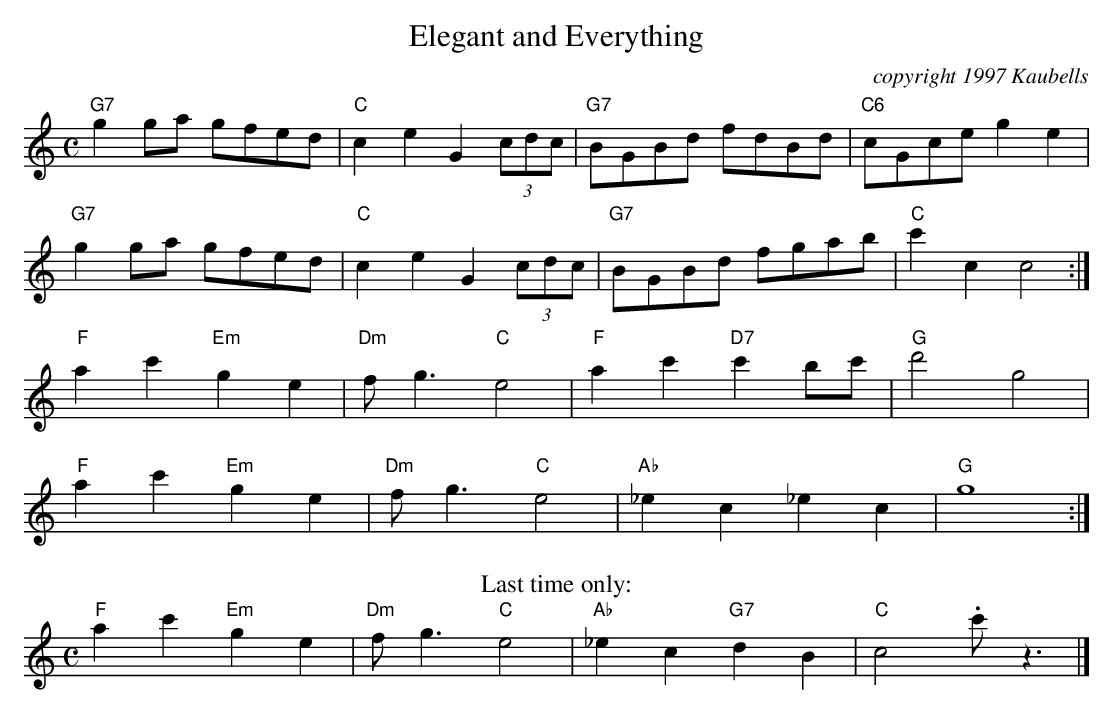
X:1
T:Elegant and Everything
C:copyright 1997 Kaubells
E:16
M:C
K:C
"G7"g2ga gfed|"C"c2e2G2 (3cdc|"G7"BGBd fdBd|"C6"cGce g2e2|
"G7"g2ga gfed|"C"c2e2G2 (3cdc|"G7"BGBd fgab|"C"c'2c2 c4:|
E:24
"F"a2c'2 "Em"g2e2|"Dm"f2<g2 "C"e4|"F"a2c'2"D7"c'2bc'|"G"d'4g4|
"F"a2c'2 "Em"g2e2|"Dm"f2<g2 "C"e4|"Ab"_e2c2 _e2c2|"G"g8:|
T:  Last time only:
"F"a2c'2 "Em"g2e2|"Dm"f2<g2 "C"e4|"Ab"_e2c2"G7"d2B2|"C"c4 .c'z3|]
